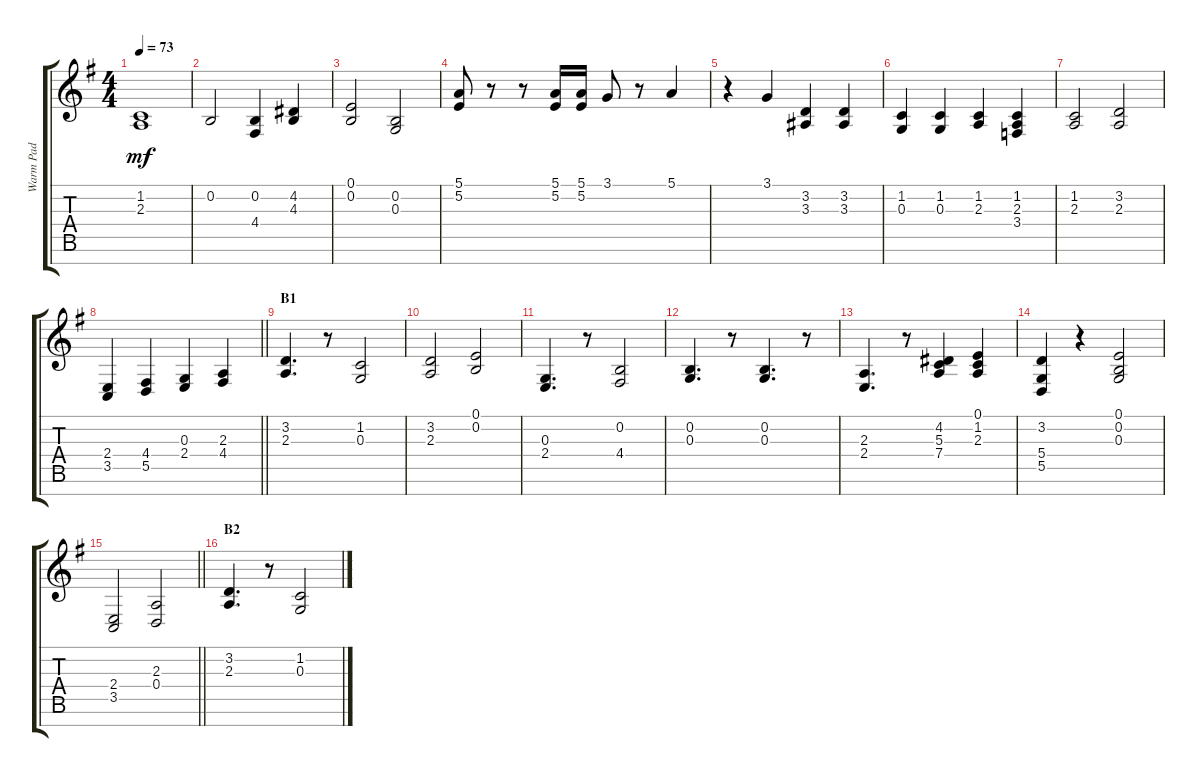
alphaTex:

\track ("Warm Pad" "Warm Pad") {instrument pad2warm}
\staff {score tabs}
\tuning (E4 B3 G3 D3 A2 E2 B1) {hide}
\ts (4 4)
\tempo 73
\clef g2
\ks g
(1.2 2.3).1{dy mf} |
0.2.2 (0.2 4.4).4 (4.2 4.3).4 |
(0.1 0.2).2 (0.2 0.3).2 |
(5.1 5.2).8 r.8 r.8 (5.1 5.2).16 (5.1 5.2).16 3.1.8 r.8 5.1.4 |
r.4 3.1.4 (3.2 3.3).4 (3.2 3.3).4 |
(1.2 0.3).4 (1.2 0.3).4 (1.2 2.3).4 (1.2 2.3 3.4).4 |
(1.2 2.3).2 (3.2 2.3).2 |
\barLineRight lightlight
(2.4 3.5).4 (4.4 5.5).4 (0.3 2.4).4 (2.3 4.4).4 |
\section ("" "B1")
(3.2 2.3).4{d} r.8 (1.2 0.3).2 |
(3.2 2.3).2 (0.1 0.2).2 |
(0.3 2.4).4{d} r.8 (0.2 4.4).2 |
(0.2 0.3).4{d} r.8 (0.2 0.3).4{d} r.8 |
(2.3 2.4).4{d} r.8 (4.2 5.3 7.4).4 (0.1 1.2 2.3).4 |
(3.2 5.4 5.5).4 r.4 (0.1 0.2 0.3).2 |
\barLineRight lightlight
(2.4 3.5).2 (2.3 0.4).2 |
\section ("" "B2")
(3.2 2.3).4{d} r.8 (1.2 0.3).2
